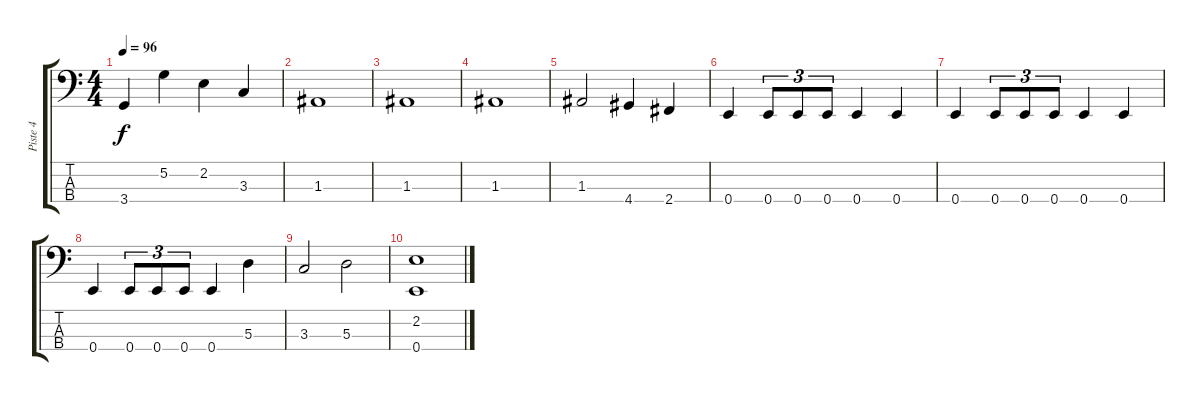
\track ("Piste 4" "Piste 4") {instrument electricbassfinger}
\staff {score tabs}
\tuning (G2 D2 A1 E1) {hide}
\ts (4 4)
\tempo 96
\clef f4
\ks c
3.4{t}.4{dy f} 5.2.4 2.2.4 3.3.4 |
1.3.1 |
1.3.1 |
1.3.1 |
1.3.2 4.4.4 2.4.4 |
0.4.4 0.4.8{tu (3 2)} 0.4.8{tu (3 2)} 0.4.8{tu (3 2)} 0.4.4 0.4.4 |
0.4.4 0.4.8{tu (3 2)} 0.4.8{tu (3 2)} 0.4.8{tu (3 2)} 0.4.4 0.4.4 |
0.4.4 0.4.8{tu (3 2)} 0.4.8{tu (3 2)} 0.4.8{tu (3 2)} 0.4.4 5.3.4 |
3.3.2 5.3.2 |
(2.2 0.4).1
